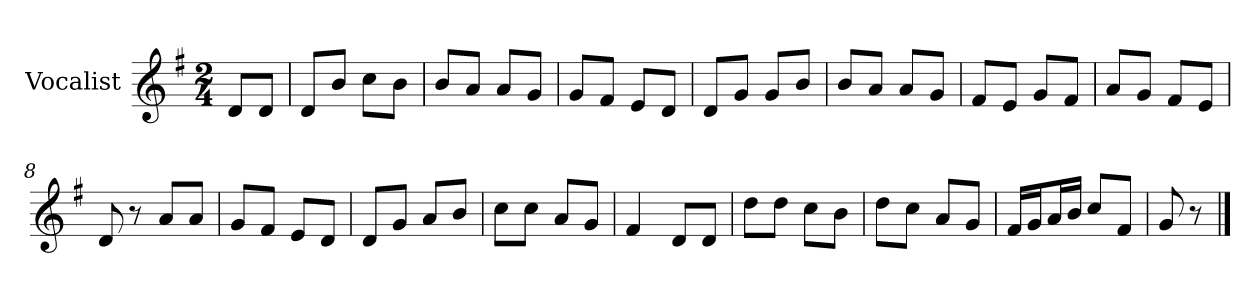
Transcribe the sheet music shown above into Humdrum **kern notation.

**kern
*part1
*staff1
*I"Vocalist
*k[f#]
*G:
*M2/4
=
8dL
8dJ
=1
8dL
8bJ
8ccL
8bJ
=2
8bL
8aJ
8aL
8gJ
=3
8gL
8f#J
8eL
8dJ
=4
8dL
8gJ
8gL
8bJ
=5
8bL
8aJ
8aL
8gJ
=6
8f#L
8eJ
8gL
8f#J
=7
8aL
8gJ
8f#L
8eJ
=8
8d
8r
8aL
8aJ
=9
8gL
8f#J
8eL
8dJ
=10
8dL
8gJ
8aL
8bJ
=11
8ccL
8ccJ
8aL
8gJ
=12
4f#
8dL
8dJ
=13
8ddL
8ddJ
8ccL
8bJ
=14
8ddL
8ccJ
8aL
8gJ
=15
16f#LL
16gJ
16aL
16bJJ
8ccL
8f#J
=16
8g
8r
==
*-
